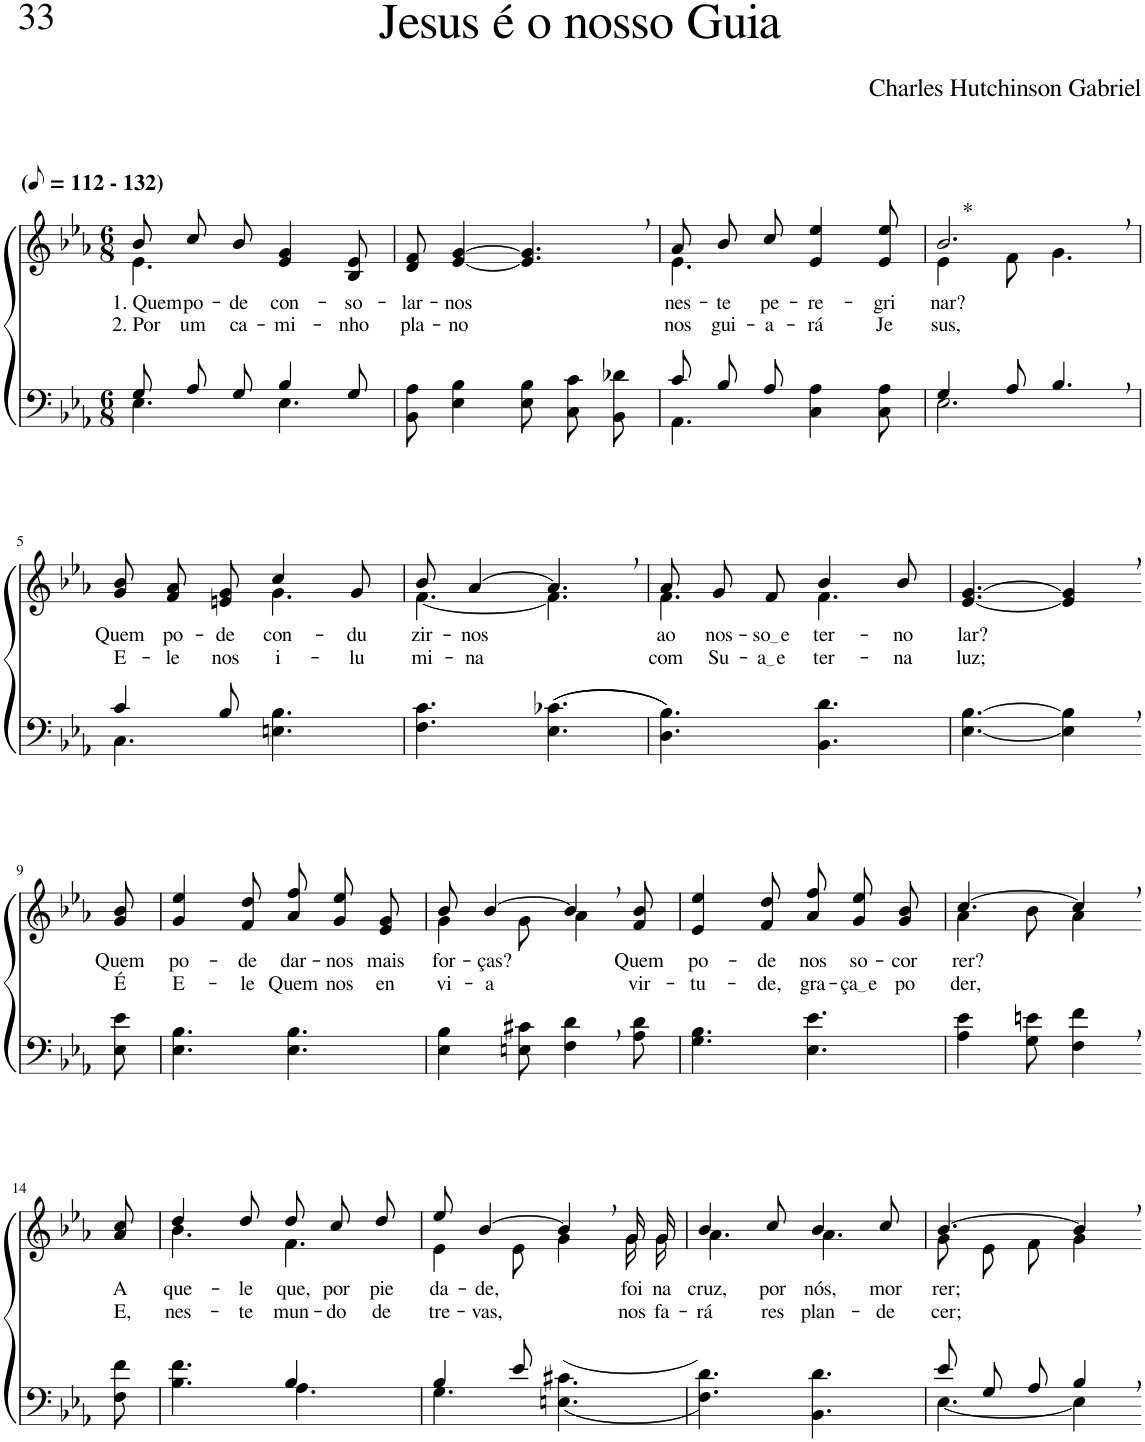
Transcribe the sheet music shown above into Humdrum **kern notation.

**kern	**kern	**text	**text	**harte
*part2	*part1	*part1	*part1	*part1
*staff2	*staff1	*staff1	*staff1	*
*I"Parte III e IV	*I"Parte I e II	*	*	*
*clefF4	*clefG2	*	*	*
*Trd2c3	*Trd2c3	*	*	*
*k[b-e-a-]	*k[b-e-a-]	*	*	*
*M6/8	*M6/8	*	*	*
*MM56	*MM56	*	*	*
=1	=1	=1	=1	=1
*^	*^	*	*	*
!	!	!LO:TX:a:B:t=(	!	!	!	!
!	!	!LO:TX:a:B:t=- 132)	!	!	!	!
!	!	!	!	!LO:LY:b	!LO:LY:b	!
8G/L	4.E-\	8b-/L	4.e-\	1. Quem	2. Por	.
!	!	!	!	!LO:LY:b	!LO:LY:b	!
8A-/	.	8cc/	.	po-	um	.
!	!	!	!	!LO:LY:b	!LO:LY:b	!
8G/J	.	8b-/J	.	-de	ca-	.
!	!	!	!	!LO:LY:b	!LO:LY:b	!
4B-/	4.E-\	4e-/ 4g/	4.ryy	con-	-mi-	.
!	!	!	!	!LO:LY:b	!LO:LY:b	!
8G/	.	8B-/ 8e-/	.	-so-	-nho	.
*v	*v	*	*	*	*	*
*	*v	*v	*	*	*
=2	=2	=2	=2	=2
!	!	!LO:LY:b	!LO:LY:b	!
8BB-\ 8A-\	8d/ 8f/	-lar-	pla-	.
!	!	!LO:LY:b	!LO:LY:b	!
4E-\ 4B-\	[4e-/ [4g/	-nos	-no	.
8E-\ 8B-\L	4.e-/], 4.g/],	.	.	.
8C\ 8c\	.	.	.	.
8BB-\ 8d-X\J	.	.	.	.
=3	=3	=3	=3	=3
*^	*^	*	*	*
!	!	!	!	!LO:LY:b	!LO:LY:b	!
8c/L	4.AA-\	8a-/L	4.e-\	nes-	nos	.
!	!	!	!	!LO:LY:b	!LO:LY:b	!
8B-/	.	8b-/	.	-te	gui-	.
!	!	!	!	!LO:LY:b	!LO:LY:b	!
8A-/J	.	8cc/J	.	pe-	-a-	.
!	!	!	!	!LO:LY:b	!LO:LY:b	!
8ryy	4C\ 4A-\	4e-/ 4ee-/	4.ryy	-re-	-rá	.
4ryy	.	.	.	.	.	.
!	!	!	!	!LO:LY:b	!LO:LY:b	!
.	8C\ 8A-\	8e-/ 8ee-/	.	-gri-	Je	.
=4	=4	=4	=4	=4	=4	=4
!	!	!	!	!LO:LY:b	!LO:LY:b	!LO:H:kt=*
4G/	2.E-\	2.b-,/	4e-\	-nar?	sus,	N
8A-/	.	.	8f\	.	.	.
4.B-,/	.	.	4.g\	.	.	.
!!LO:LB:g=z	!!
=5	=5	=5	=5	=5	=5	=5
!	!	!	!	!LO:LY:b	!LO:LY:b	!
4c/	4.C\	8g/ 8b-/L	4.ryy	Quem	E-	.
!	!	!	!	!LO:LY:b	!LO:LY:b	!
.	.	8f/ 8a-/	.	po-	-le	.
!	!	!	!	!LO:LY:b	!LO:LY:b	!
8B-/	.	8en/ 8g/J	.	-de	nos	.
!	!	!	!	!LO:LY:b	!LO:LY:b	!
4.En\ 4.B-\	4.ryy	4cc/	4.g\	con-	i-	.
!	!	!	!	!LO:LY:b	!LO:LY:b	!
.	.	8g/	.	-du-	-lu	.
*v	*v	*	*	*	*	*
=6	=6	=6	=6	=6	=6
!	!	!	!LO:LY:b	!LO:LY:b	!
4.F\ 4.c\	8b-/	[4.f\	-zir-	mi-	.
!	!	!	!LO:LY:b	!LO:LY:b	!
.	[4a-/	.	-nos	-na	.
((4.E-\ 4.c-X\	4.a-,/]	4.f\]	.	.	.
=7	=7	=7	=7	=7	=7
!	!	!	!LO:LY:b	!LO:LY:b	!
4.D\ 4.B-\))	8a-/L	4.f\	ao	com	.
!	!	!	!LO:LY:b	!LO:LY:b	!
.	8g/	.	nos-	Su-	.
!	!	!	!LO:LY:b	!LO:LY:b	!
.	8f/J	.	so e	a e	.
!	!	!	!LO:LY:b	!LO:LY:b	!
4.BB-\ 4.d\	4b-/	4.f\	ter-	ter-	.
!	!	!	!LO:LY:b	!LO:LY:b	!
.	8b-/	.	-no	-na	.
*	*v	*v	*	*	*
=8	=8	=8	=8	=8
!	!	!LO:LY:b	!LO:LY:b	!
[4.E-\ [4.B-\	[4.e-/ [4.g/	lar?	luz;	.
4E-\], 4B-\],	4e-/], 4g/],	.	.	.
!!LO:LB:g=z
=9-	=9-	=9-	=9-	=9-
!	!	!LO:LY:b	!LO:LY:b	!
8E-\ 8e-\	8g/ 8b-/	Quem	É	.
=10	=10	=10	=10	=10
!	!	!LO:LY:b	!LO:LY:b	!
4.E-\ 4.B-\	4g/ 4ee-/	po-	E-	.
!	!	!LO:LY:b	!LO:LY:b	!
.	8f/ 8dd/	-de	-le	.
!	!	!LO:LY:b	!LO:LY:b	!
4.E-\ 4.B-\	8a-/ 8ff/L	dar-	Quem	.
!	!	!LO:LY:b	!LO:LY:b	!
.	8g/ 8ee-/	-nos	nos	.
!	!	!LO:LY:b	!LO:LY:b	!
.	8e-/ 8g/J	mais	en-	.
=11	=11	=11	=11	=11
*	*^	*	*	*
!	!	!	!LO:LY:b	!LO:LY:b	!
4E-\ 4B-\	8b-/	4g\	for-	-vi-	.
!	!	!	!LO:LY:b	!LO:LY:b	!
.	[4b-/	.	-ças?	-a	.
8En\ 8c#X\	.	8g\	.	.	.
4F\, 4d\,	4b-,/]	4a-\	.	.	.
!	!	!	!LO:LY:b	!LO:LY:b	!
8A-\ 8d\	8f/ 8b-/	8ryy	Quem	vir-	.
=12	=12	=12	=12	=12	=12
!	!	!	!LO:LY:b	!LO:LY:b	!
*	*v	*v	*	*	*
4.G\ 4.B-\	4e-/ 4ee-/	po-	-tu-	.
!	!	!LO:LY:b	!LO:LY:b	!
.	8f/ 8dd/	-de	-de,	.
!	!	!LO:LY:b	!LO:LY:b	!
4.E-\ 4.e-\	8a-/ 8ff/L	nos	gra-	.
!	!	!LO:LY:b	!LO:LY:b	!
.	8g/ 8ee-/	so-	ça e	.
!	!	!LO:LY:b	!LO:LY:b	!
.	8g/ 8b-/J	-cor-	po-	.
=13	=13	=13	=13	=13
*	*^	*	*	*
!	!	!	!LO:LY:b	!LO:LY:b	!
4A-\ 4e-\	[4.cc/	4a-\	-rer?	-der,	.
8G\ 8en\	.	8b-\	.	.	.
4F\, 4f\,	4cc,/]	4a-\	.	.	.
!!LO:LB:g=z
=14-	=14-	=14-	=14-	=14-	=14-
!	!	!	!LO:LY:b	!LO:LY:b	!
*	*v	*v	*	*	*
8F\ 8f\	8a-/ 8cc/	A-	E,	.
=15	=15	=15	=15	=15
*^	*^	*	*	*
!	!	!	!	!LO:LY:b	!LO:LY:b	!
4.B-\ 4.f\	4.ryy	4dd/	4.b-\	-que-	nes-	.
!	!	!	!	!LO:LY:b	!LO:LY:b	!
.	.	8dd/	.	-le	-te	.
!	!	!	!	!LO:LY:b	!LO:LY:b	!
4.A-\	4B-/	8dd/L	4.f\	que,	mun-	.
!	!	!	!	!LO:LY:b	!LO:LY:b	!
.	.	8cc/	.	por	-do	.
!	!	!	!	!LO:LY:b	!LO:LY:b	!
.	8ryy	8dd/J	.	pie-	de	.
=16	=16	=16	=16	=16	=16	=16
!	!	!	!	!LO:LY:b	!LO:LY:b	!
4B-/	4.G\	8ee-/	4e-\	-da-	tre-	.
!	!	!	!	!LO:LY:b	!LO:LY:b	!
.	.	[4b-/	.	-de,	-vas,	.
8e-/	.	.	8e-\	.	.	.
8ryy	((4.En\ 4.c#X\	4b-,/]	4g\	.	.	.
4ryy	.	.	.	.	.	.
!	!	!	!	!LO:LY:b	!LO:LY:b	!
.	.	16g/LL	16g\LL	foi	nos	.
!	!	!	!	!LO:LY:b	!LO:LY:b	!
.	.	16g/JJ	16g\JJ	na	fa-	.
*v	*v	*	*	*	*	*
=17	=17	=17	=17	=17	=17
!	!	!	!LO:LY:b	!LO:LY:b	!
4.F\ 4.d\))	4b-/	4.a-\	cruz,	-rá	.
!	!	!	!LO:LY:b	!LO:LY:b	!
.	8cc/	.	por	res-	.
!	!	!	!LO:LY:b	!LO:LY:b	!
4.BB-\ 4.d\	4b-/	4.a-\	nós,	-plan-	.
!	!	!	!LO:LY:b	!LO:LY:b	!
.	8cc/	.	mor-	-de-	.
=18	=18	=18	=18	=18	=18
*^	*	*	*	*	*
!	!	!	!	!LO:LY:b	!LO:LY:b	!
8e-/L	[4.E-\	[4.b-/	8g\L	-rer;	-cer;	.
8G/	.	.	8e-\	.	.	.
8A-/J	.	.	8f\J	.	.	.
4B-,/	4E-\]	4b-,/]	4g\	.	.	.
*v	*v	*	*	*	*	*
*	*v	*v	*	*	*
=-	=-	=-	=-	=-
*-	*-	*-	*-	*-
